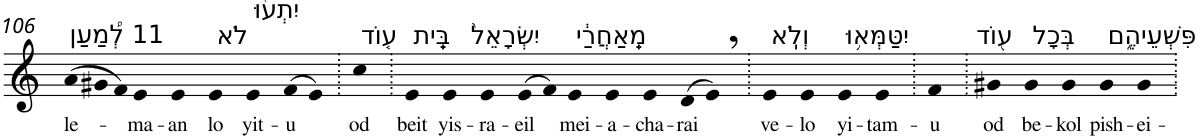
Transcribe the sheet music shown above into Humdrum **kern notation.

**kern	**text
*part1	*part1
*staff1	*staff1
*I"Piano	*
*I'Pno	*
!!LO:PB:g=z
*clefG2	*
*k[]	*
*Xtuplet	*
=106	=106
!LO:TX:a:t=11 לְ֠מַעַן	!
!	!LO:LY:b
(>12a	le-
12g#X	.
12f)	.
!	!LO:LY:b
4e	-ma-
!	!LO:LY:b
4e	-an
!LO:TX:a:t=לֹא	!
!	!LO:LY:b
4e	lo
!LO:TX:a:t=יִתְע֨וּ	!
!	!LO:LY:b
4e	yit-
!	!LO:LY:b
(>8f	-u
8e)	.
=107.	=107.
!LO:TX:a:t=ע֤וֹד	!
!	!LO:LY:b
4cc	od
=108.	=108.
!LO:TX:a:t=בֵּֽית	!
!	!LO:LY:b
4e	beit
!LO:TX:a:t=יִשְׂרָאֵל֙	!
!	!LO:LY:b
4e	yis-
!	!LO:LY:b
4e	-ra-
!	!LO:LY:b
(>8e	-eil
8f)	.
!LO:TX:a:t=מֵֽאַחֲרַ֔י	!
!	!LO:LY:b
4e	mei-
!	!LO:LY:b
4e	-a-
!	!LO:LY:b
4e	-cha-
!	!LO:LY:b
(>8d	-rai
8e,)	.
=109.	=109.
!LO:TX:a:t=וְלֹֽא	!
!	!LO:LY:b
4e	ve-
!	!LO:LY:b
4e	-lo
!LO:TX:a:t=יִטַּמְּא֥וּ	!
!	!LO:LY:b
4e	yi-
!	!LO:LY:b
4e	-tam-
=110.	=110.
!	!LO:LY:b
4f	-u
=111.	=111.
!LO:TX:a:t=ע֖וֹד	!
!	!LO:LY:b
4g#X	od
!LO:TX:a:t=בְּכָל	!
!	!LO:LY:b
4g#	be-
!	!LO:LY:b
4g#	-kol
!LO:TX:a:t=פִּשְׁעֵיהֶ֑ם	!
!	!LO:LY:b
4g#	pish-
!	!LO:LY:b
4g#	-ei-
=.	=.
*-	*-
